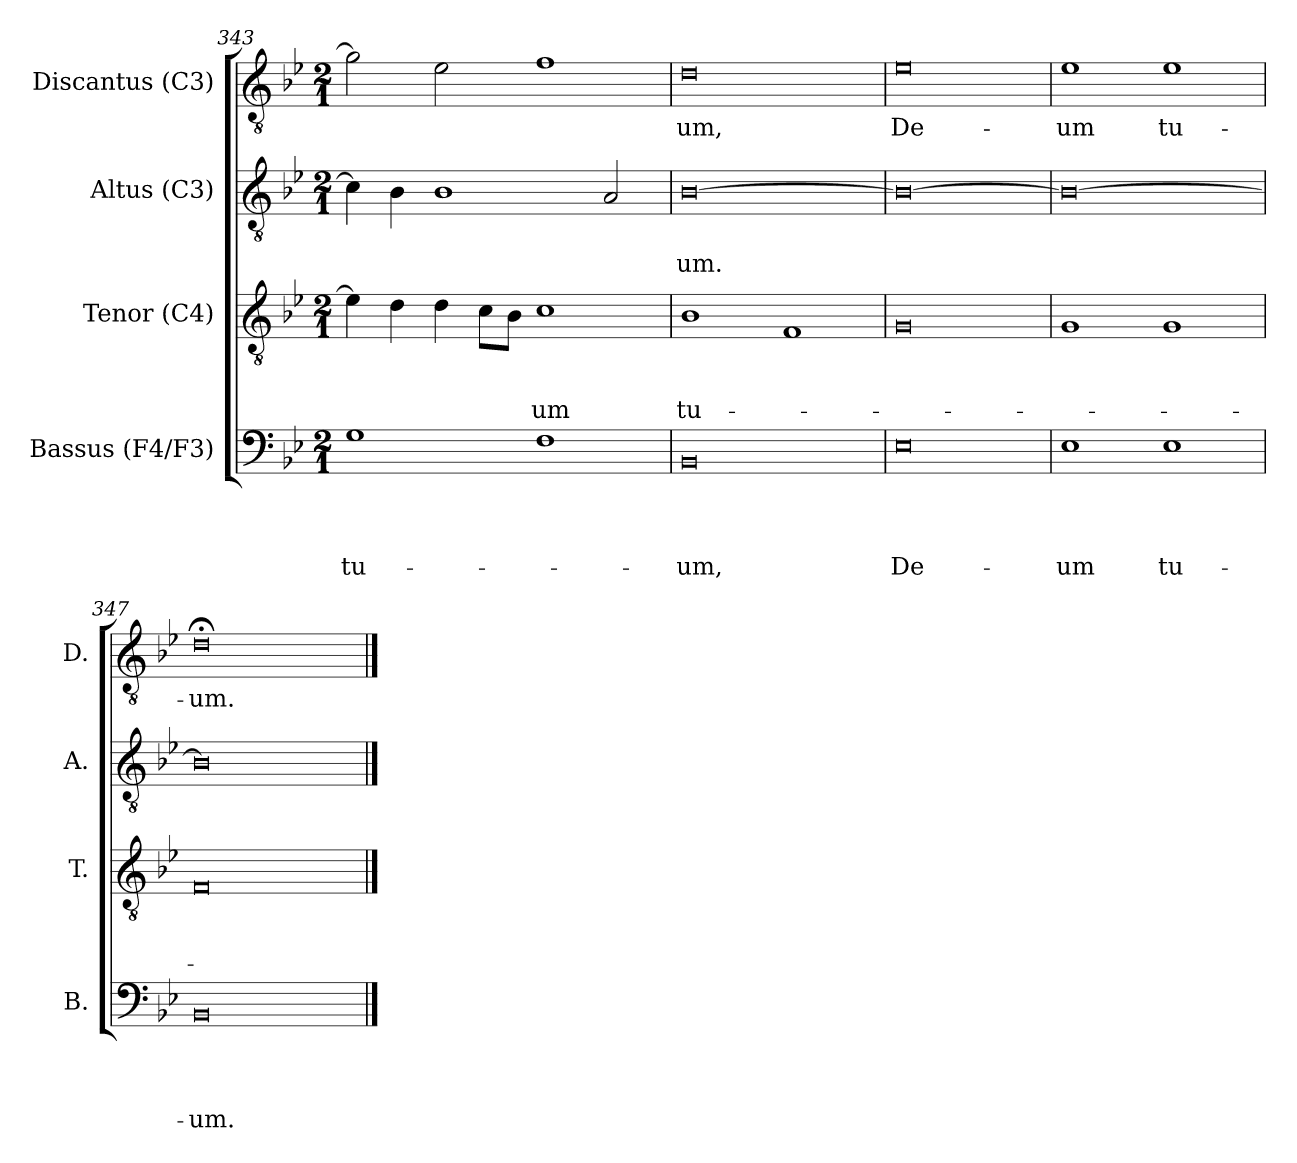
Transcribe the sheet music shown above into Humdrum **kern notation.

**kern	**text	**text	**text	**text	**kern	**text	**text	**text	**kern	**text	**text	**kern	**text
*part4	*part4	*part4	*part4	*part4	*part3	*part3	*part3	*part3	*part2	*part2	*part2	*part1	*part1
*staff4	*staff4	*staff4	*staff4	*staff4	*staff3	*staff3	*staff3	*staff3	*staff2	*staff2	*staff2	*staff1	*staff1
*I"Bassus (F4/F3)	*	*	*	*	*I"Tenor (C4)	*	*	*	*I"Altus (C3)	*	*	*I"Discantus (C3)	*
*I'B.	*	*	*	*	*I'T.	*	*	*	*I'A.	*	*	*I'D.	*
!!LO:LB:g=z
*clefF4	*	*	*	*	*clefGv2	*	*	*	*clefGv2	*	*	*clefGv2	*
*k[b-e-]	*	*	*	*	*k[b-e-]	*	*	*	*k[b-e-]	*	*	*k[b-e-]	*
*B-:	*	*	*	*	*B-:	*	*	*	*B-:	*	*	*B-:	*
*M2/1	*	*	*	*	*M2/1	*	*	*	*M2/1	*	*	*M2/1	*
=343	=343	=343	=343	=343	=343	=343	=343	=343	=343	=343	=343	=343	=343
!	!	!	!	!LO:LY:b	!	!	!	!	!	!	!	!	!
1G	.	.	.	tu-	4e-\]	.	.	.	4c\]	.	.	2g\]	.
.	.	.	.	.	4d\	.	.	.	4B-\	.	.	.	.
.	.	.	.	.	4d\	.	.	.	1B-	.	.	2e-\	.
.	.	.	.	.	8c\L	.	.	.	.	.	.	.	.
.	.	.	.	.	8B-\J	.	.	.	.	.	.	.	.
!	!	!	!	!	!	!	!	!LO:LY:b	!	!	!	!	!
1F	.	.	.	.	1c	.	.	-um	.	.	.	1f	.
.	.	.	.	.	.	.	.	.	2A/	.	.	.	.
=344	=344	=344	=344	=344	=344	=344	=344	=344	=344	=344	=344	=344	=344
!	!	!	!	!LO:LY:b	!	!	!	!LO:LY:b	!	!	!LO:LY:b	!	!LO:LY:b
0BB-	.	.	.	-um,	1B-	.	.	tu-	[>0B-	.	-um.	0d	-um,
.	.	.	.	.	1F	.	.	.	.	.	.	.	.
=345	=345	=345	=345	=345	=345	=345	=345	=345	=345	=345	=345	=345	=345
!	!	!	!	!LO:LY:b:rj	!	!	!	!	!	!	!	!	!LO:LY:b:rj
0E-	.	.	.	De-	0G	.	.	.	0B-_	.	.	0e-	De-
=346	=346	=346	=346	=346	=346	=346	=346	=346	=346	=346	=346	=346	=346
!	!	!	!	!LO:LY:b	!	!	!	!	!	!	!	!	!LO:LY:b
1E-	.	.	.	-um	1G	.	.	.	0B-_	.	.	1e-	-um
!	!	!	!	!LO:LY:b	!	!	!	!	!	!	!	!	!LO:LY:b
1E-	.	.	.	tu-	1G	.	.	.	.	.	.	1e-	tu-
=347	=347	=347	=347	=347	=347	=347	=347	=347	=347	=347	=347	=347	=347
!	!	!	!	!LO:LY:b	!	!	!	!	!	!	!	!	!LO:LY:b
0BB-	.	.	.	-um.	0F	.	.	.	0B-]	.	.	0d;<	-um.
==	==	==	==	==	==	==	==	==	==	==	==	==	==
*-	*-	*-	*-	*-	*-	*-	*-	*-	*-	*-	*-	*-	*-
